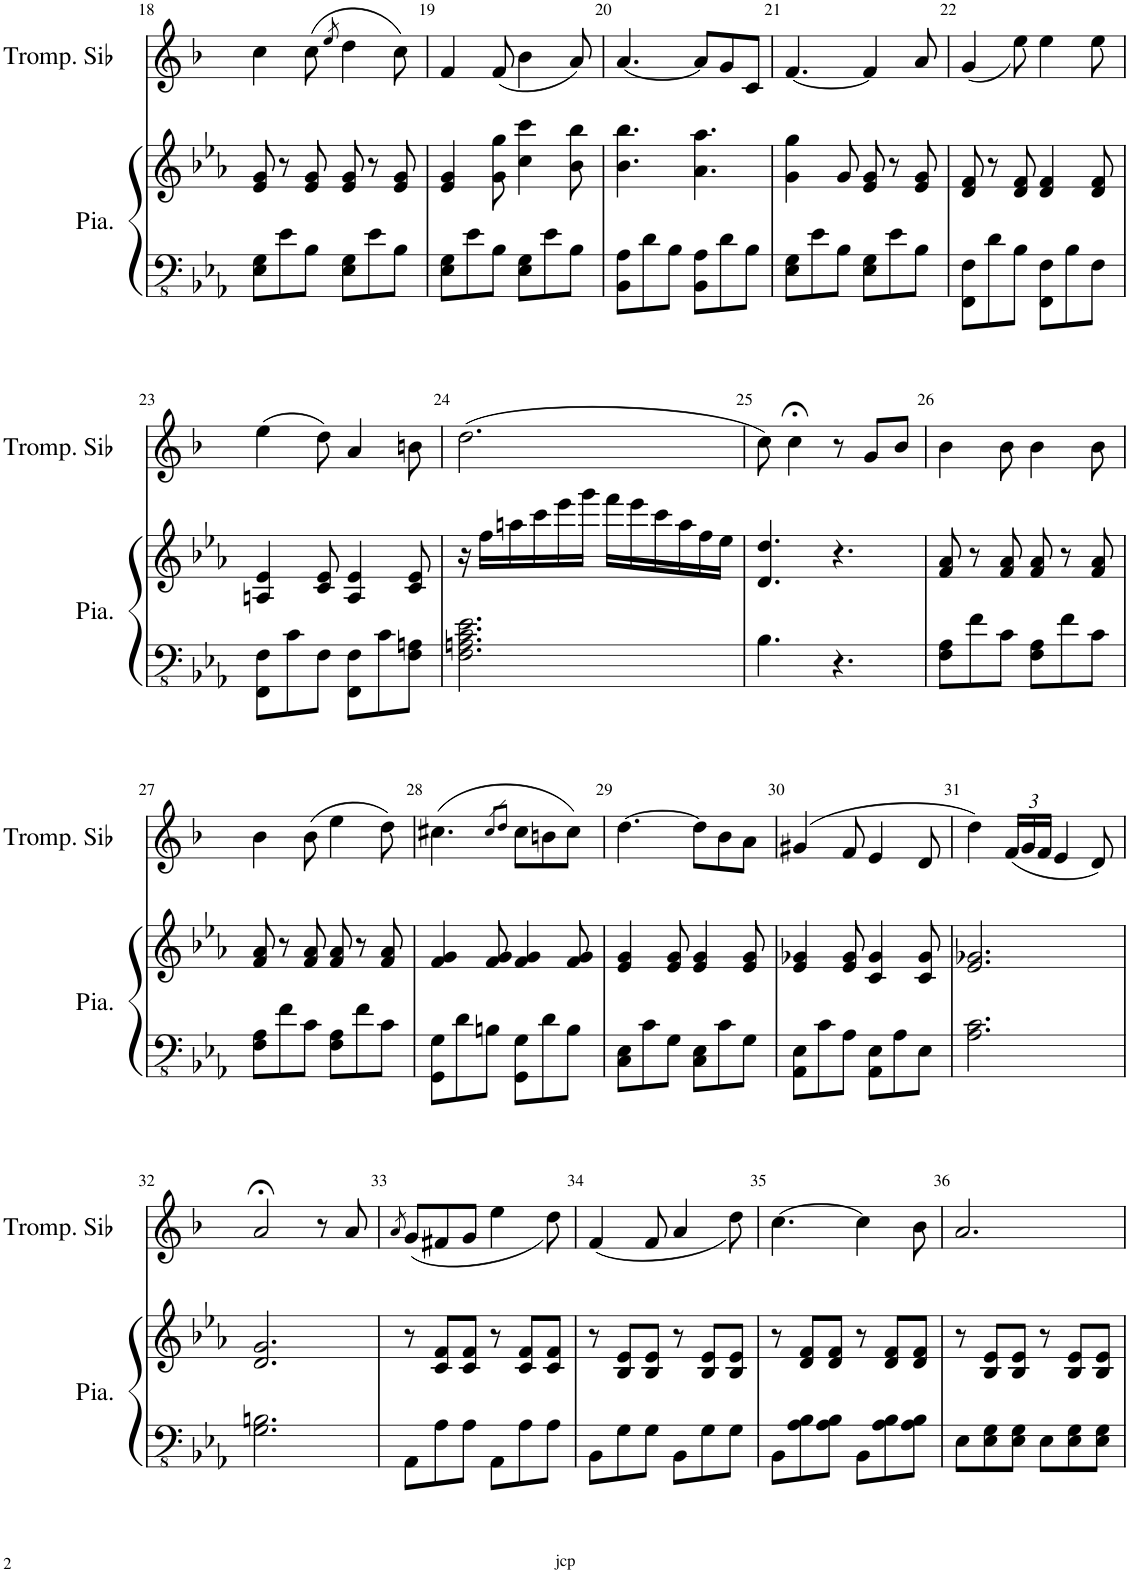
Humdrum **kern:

**kern	**kern	**kern
*part2	*part2	*part1
*staff3	*staff2	*staff1
*I"Piano	*	*I"Trompette en Sib
*I'Pia.	*	*I'Tromp. Sib
!!LO:PB:g=z
*clefFv4	*clefG2	*clefG2
*	*	*Trd1c2
*k[b-e-a-]	*k[b-e-a-]	*k[b-]
*M6/8	*M6/8	*M6/8
=18	=18	=18
8EE-\ 8GG\L	8e-/ 8g/	4cc\
8E-\	8r	.
8BB-\J	8e-/ 8g/	(8cc\
.	.	8qee/
8EE-\ 8GG\L	8e-/ 8g/	4dd\
8E-\	8r	.
8BB-\J	8e-/ 8g/	8cc\)
=19	=19	=19
8EE-\ 8GG\L	4e-/ 4g/	4f/
8E-\	.	.
8BB-\J	8g\ 8gg\	(<8f/
8EE-\ 8GG\L	4cc\ 4ccc\	4b-\
8E-\	.	.
8BB-\J	8b-\ 8bb-\	8a/)
=20	=20	=20
8BBB-\ 8AA-\L	4.b-\ 4.bb-\	[4.a/
8D\	.	.
8BB-\J	.	.
8BBB-\ 8AA-\L	4.a-\ 4.aa-\	8a/L]
8D\	.	8g/
8BB-\J	.	8c/J
=21	=21	=21
8EE-\ 8GG\L	4g\ 4gg\	[4.f/
8E-\	.	.
8BB-\J	8g/	.
8EE-\ 8GG\L	8e-/ 8g/	4f/]
8E-\	8r	.
8BB-\J	8e-/ 8g/	8a/
=22	=22	=22
8FFF\ 8FF\L	8d/ 8f/	(<4g/
8D\	8r	.
8BB-\J	8d/ 8f/	8ee\)
8FFF\ 8FF\L	4d/ 4f/	4ee\
8BB-\	.	.
8FF\J	8d/ 8f/	8ee\
!!LO:LB:g=z
=23	=23	=23
8FFF\ 8FF\L	4An/ 4e-/	(4ee\
8C\	.	.
8FF\J	8c/ 8e-/	8dd\)
8FFF\ 8FF\L	4A/ 4e-/	4a/
8C\	.	.
8FF\ 8AAn\J	8c/ 8e-/	8bn\
=24	=24	=24
2.FF\ 2.AAn\ 2.C\ 2.E-\	16r	(2.dd\
.	16ff\LL	.
.	16aan\	.
.	16ccc\	.
.	16eee-\	.
.	16ggg\JJ	.
.	16fff\LL	.
.	16eee-\	.
.	16ccc\	.
.	16aa\	.
.	16ff\	.
.	16ee-\JJ	.
=25	=25	=25
4.BB-\	4.d/ 4.dd/	8cc\)
.	.	4cc;<\
4.r	4.r	8r
.	.	8g/L
.	.	8b-/J
=26	=26	=26
8FF\ 8AA-\L	8f/ 8a-/	4b-\
8F\	8r	.
8C\J	8f/ 8a-/	8b-\
8FF\ 8AA-\L	8f/ 8a-/	4b-\
8F\	8r	.
8C\J	8f/ 8a-/	8b-\
!!LO:LB:g=z
=27	=27	=27
8FF\ 8AA-\L	8f/ 8a-/	4b-\
8F\	8r	.
8C\J	8f/ 8a-/	(8b-\
8FF\ 8AA-\L	8f/ 8a-/	4ee\
8F\	8r	.
8C\J	8f/ 8a-/	8dd\)
=28	=28	=28
8GGG\ 8GG\L	4f/ 4g/	(4.cc#X\
8D\	.	.
8BBn\J	8f/ 8g/	.
.	.	8qcc#/L
.	.	8qdd/J
8GGG\ 8GG\L	4f/ 4g/	8cc#\L
8D\	.	8bn\
8BB\J	8f/ 8g/	8cc#\J)
=29	=29	=29
8CC\ 8EE-\L	4e-/ 4g/	[4.dd\
8C\	.	.
8GG\J	8e-/ 8g/	.
8CC\ 8EE-\L	4e-/ 4g/	8dd\L]
8C\	.	8b-\
8GG\J	8e-/ 8g/	8a\J
=30	=30	=30
8AAA-\ 8EE-\L	4e-/ 4g-X/	(4g#X/
8C\	.	.
8AA-\J	8e-/ 8g-/	8f/
8AAA-\ 8EE-\L	4c/ 4g-/	4e/
8AA-\	.	.
8EE-\J	8c/ 8g-/	8d/
=31	=31	=31
2.AA-\ 2.C\	2.e-/ 2.g-X/	4dd\)
*	*	*Xbrackettup
.	.	(24f/LL
.	.	24g/
.	.	24f/JJ
.	.	4e/
.	.	8d/)
!!LO:LB:g=z
=32	=32	=32
2.GG\ 2.BBn\	2.d/ 2.g/	2a;</
.	.	8r
.	.	8a/
=33	=33	=33
.	.	8qa/
8AAA-\L	8r	(<8g/L
8AA-\	8c/ 8f/L	8f#X/
8AA-\J	8c/ 8f/J	8g/J
8AAA-\L	8r	4ee\
8AA-\	8c/ 8f/L	.
8AA-\J	8c/ 8f/J	8dd\)
=34	=34	=34
8BBB-\L	8r	(<4f/
8GG\	8B-/ 8e-/L	.
8GG\J	8B-/ 8e-/J	8f/
8BBB-\L	8r	4a/
8GG\	8B-/ 8e-/L	.
8GG\J	8B-/ 8e-/J	8dd\)
=35	=35	=35
8BBB-\L	8r	[4.cc\
8AA-\ 8BB-\	8d/ 8f/L	.
8AA-\ 8BB-\J	8d/ 8f/J	.
8BBB-\L	8r	4cc\]
8AA-\ 8BB-\	8d/ 8f/L	.
8AA-\ 8BB-\J	8d/ 8f/J	8b-\
=36	=36	=36
8EE-\L	8r	2.a/
8EE-\ 8GG\	8B-/ 8e-/L	.
8EE-\ 8GG\J	8B-/ 8e-/J	.
8EE-\L	8r	.
8EE-\ 8GG\	8B-/ 8e-/L	.
8EE-\ 8GG\J	8B-/ 8e-/J	.
=	=	=
*-	*-	*-
